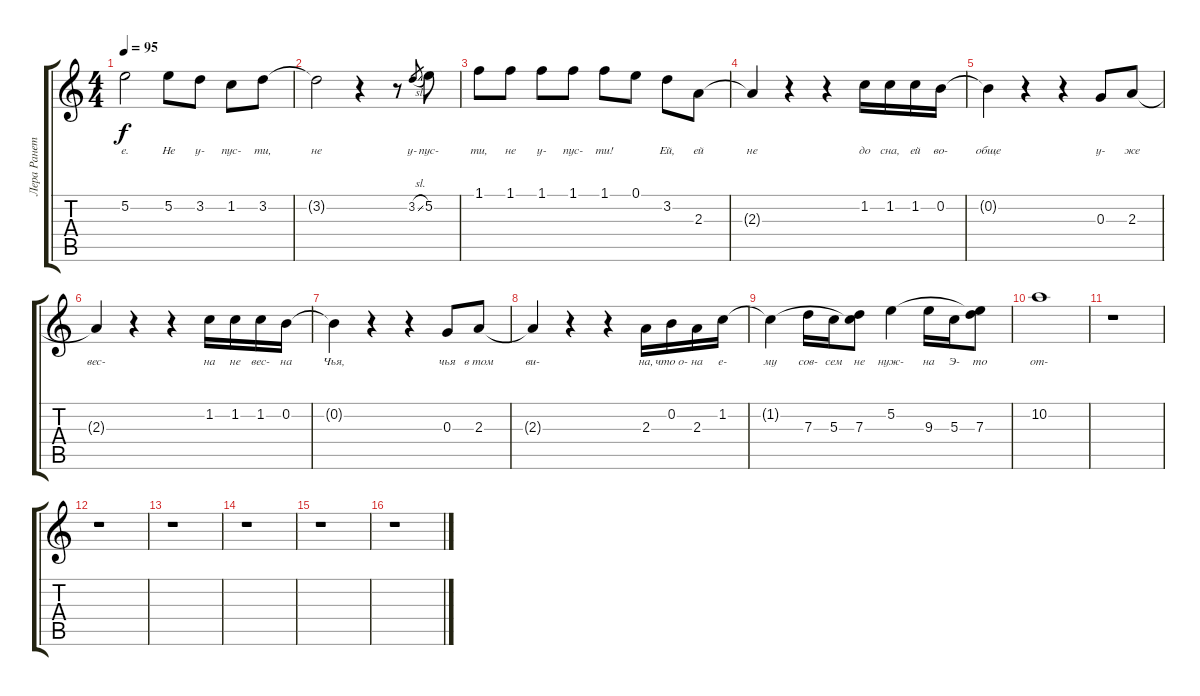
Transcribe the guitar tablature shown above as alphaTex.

\track ("Лера Ранетка" "Лера Ранет") {instrument acousticguitarsteel}
\staff {score tabs}
\tuning (E4 B3 G3 D3 A2 E2) {hide}
\ts (4 4)
\tempo 95
\clef g2
\ks c
5.2.2{lyrics (0 "е.") lyrics (1 "") lyrics (2 "") lyrics (3 "") lyrics (4 "") dy f} 5.2.8{lyrics (0 "Не") lyrics (1 "") lyrics (2 "") lyrics (3 "") lyrics (4 "")} 3.2.8{lyrics (0 "у-") lyrics (1 "") lyrics (2 "") lyrics (3 "") lyrics (4 "")} 1.2.8{lyrics (0 "пус-") lyrics (1 "") lyrics (2 "") lyrics (3 "") lyrics (4 "")} 3.2.8{lyrics (0 "ти,") lyrics (1 "") lyrics (2 "") lyrics (3 "") lyrics (4 "")} |
3.2{t}.2{lyrics (0 "не") lyrics (1 "") lyrics (2 "") lyrics (3 "") lyrics (4 "")} r.4 r.8 3.2{sl}.8{lyrics (0 "у-") lyrics (1 "") lyrics (2 "") lyrics (3 "") lyrics (4 "") gr} 5.2.8{lyrics (0 "пус-") lyrics (1 "") lyrics (2 "") lyrics (3 "") lyrics (4 "")} |
1.1.8{lyrics (0 "ти,") lyrics (1 "") lyrics (2 "") lyrics (3 "") lyrics (4 "")} 1.1.8{lyrics (0 "не") lyrics (1 "") lyrics (2 "") lyrics (3 "") lyrics (4 "")} 1.1.8{lyrics (0 "у-") lyrics (1 "") lyrics (2 "") lyrics (3 "") lyrics (4 "")} 1.1.8{lyrics (0 "пус-") lyrics (1 "") lyrics (2 "") lyrics (3 "") lyrics (4 "")} 1.1.8{lyrics (0 "ти!") lyrics (1 "") lyrics (2 "") lyrics (3 "") lyrics (4 "")} 0.1.8{lyrics (0 "") lyrics (1 "") lyrics (2 "") lyrics (3 "") lyrics (4 "")} 3.2.8{lyrics (0 "Ей,") lyrics (1 "") lyrics (2 "") lyrics (3 "") lyrics (4 "")} 2.3.8{lyrics (0 "ей") lyrics (1 "") lyrics (2 "") lyrics (3 "") lyrics (4 "")} |
2.3{t}.4{lyrics (0 "не") lyrics (1 "") lyrics (2 "") lyrics (3 "") lyrics (4 "")} r.4 r.4 1.2.16{lyrics (0 "до") lyrics (1 "") lyrics (2 "") lyrics (3 "") lyrics (4 "")} 1.2.16{lyrics (0 "сна,") lyrics (1 "") lyrics (2 "") lyrics (3 "") lyrics (4 "")} 1.2.16{lyrics (0 "ей") lyrics (1 "") lyrics (2 "") lyrics (3 "") lyrics (4 "")} 0.2.16{lyrics (0 "во-") lyrics (1 "") lyrics (2 "") lyrics (3 "") lyrics (4 "")} |
0.2{t}.4{lyrics (0 "обще") lyrics (1 "") lyrics (2 "") lyrics (3 "") lyrics (4 "")} r.4 r.4 0.3.8{lyrics (0 "у-") lyrics (1 "") lyrics (2 "") lyrics (3 "") lyrics (4 "")} 2.3.8{lyrics (0 "же") lyrics (1 "") lyrics (2 "") lyrics (3 "") lyrics (4 "")} |
2.3{t}.4{lyrics (0 "вес-") lyrics (1 "") lyrics (2 "") lyrics (3 "") lyrics (4 "")} r.4 r.4 1.2.16{lyrics (0 "на") lyrics (1 "") lyrics (2 "") lyrics (3 "") lyrics (4 "")} 1.2.16{lyrics (0 "не") lyrics (1 "") lyrics (2 "") lyrics (3 "") lyrics (4 "")} 1.2.16{lyrics (0 "вес-") lyrics (1 "") lyrics (2 "") lyrics (3 "") lyrics (4 "")} 0.2.16{lyrics (0 "на") lyrics (1 "") lyrics (2 "") lyrics (3 "") lyrics (4 "")} |
0.2{t}.4{lyrics (0 "Чья,") lyrics (1 "") lyrics (2 "") lyrics (3 "") lyrics (4 "")} r.4 r.4 0.3.8{lyrics (0 "чья") lyrics (1 "") lyrics (2 "") lyrics (3 "") lyrics (4 "")} 2.3.8{lyrics (0 "в том") lyrics (1 "") lyrics (2 "") lyrics (3 "") lyrics (4 "")} |
2.3{t}.4{lyrics (0 "ви-") lyrics (1 "") lyrics (2 "") lyrics (3 "") lyrics (4 "")} r.4 r.4 2.3.16{lyrics (0 "на,") lyrics (1 "") lyrics (2 "") lyrics (3 "") lyrics (4 "")} 0.2.16{lyrics (0 "что о-") lyrics (1 "") lyrics (2 "") lyrics (3 "") lyrics (4 "")} 2.3.16{lyrics (0 "на") lyrics (1 "") lyrics (2 "") lyrics (3 "") lyrics (4 "")} 1.2.16{lyrics (0 "е-") lyrics (1 "") lyrics (2 "") lyrics (3 "") lyrics (4 "")} |
1.2{t}.4{lyrics (0 "му") lyrics (1 "") lyrics (2 "") lyrics (3 "") lyrics (4 "")} 7.3.16{lyrics (0 "сов-") lyrics (1 "") lyrics (2 "") lyrics (3 "") lyrics (4 "")} 5.3.16{lyrics (0 "сем") lyrics (1 "") lyrics (2 "") lyrics (3 "") lyrics (4 "")} (1.2{t} 7.3).8{lyrics (0 "не") lyrics (1 "") lyrics (2 "") lyrics (3 "") lyrics (4 "")} 5.2.4{lyrics (0 "нуж-") lyrics (1 "") lyrics (2 "") lyrics (3 "") lyrics (4 "")} 9.3.16{lyrics (0 "на") lyrics (1 "") lyrics (2 "") lyrics (3 "") lyrics (4 "")} 5.3.16{lyrics (0 "Э-") lyrics (1 "") lyrics (2 "") lyrics (3 "") lyrics (4 "")} (5.2{t} 7.3).8{lyrics (0 "то") lyrics (1 "") lyrics (2 "") lyrics (3 "") lyrics (4 "")} |
10.2.1{lyrics (0 "от-") lyrics (1 "") lyrics (2 "") lyrics (3 "") lyrics (4 "")} |
r.1 |
r.1 |
r.1 |
r.1 |
r.1 |
r.1
